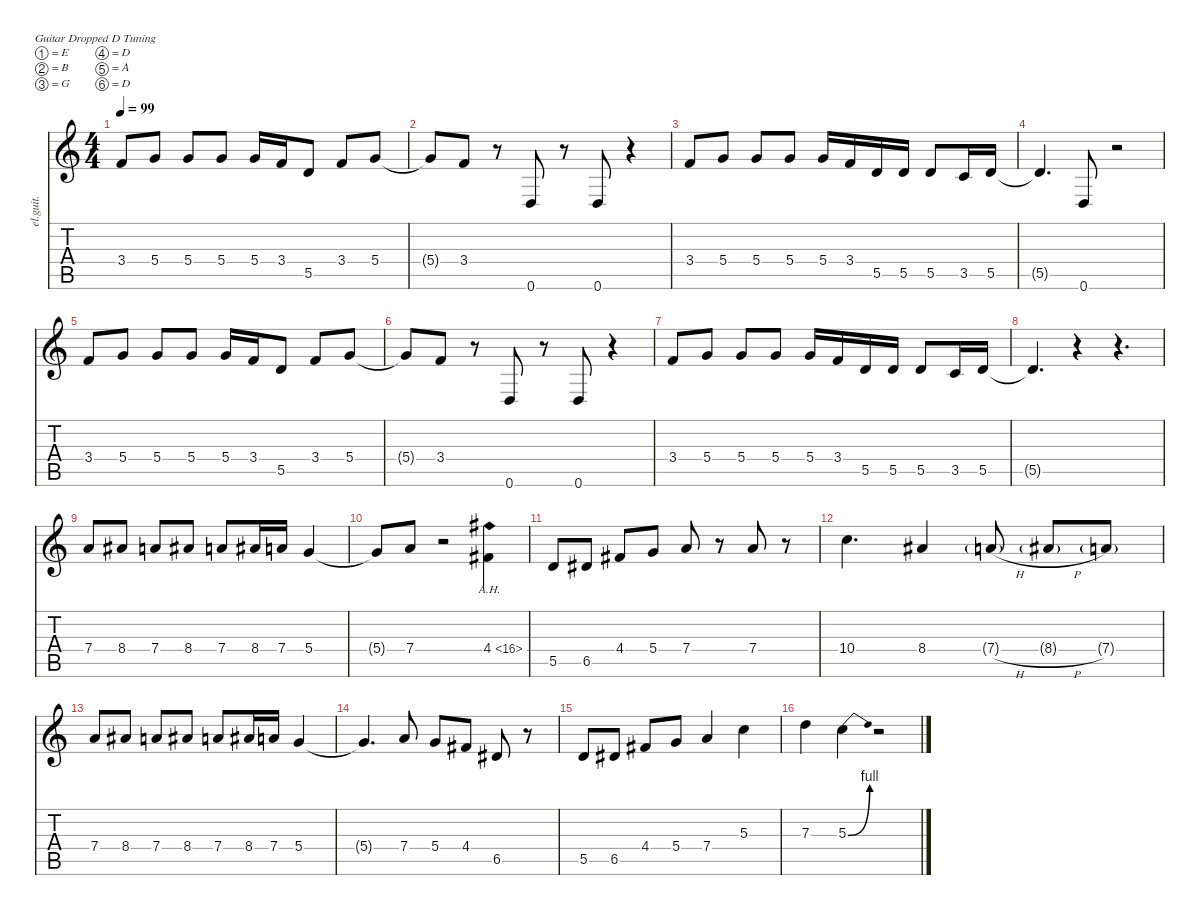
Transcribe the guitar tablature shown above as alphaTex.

\defaultSystemsLayout 4
\hideDynamics
\bracketExtendMode nobrackets
\otherSystemsTrackNameOrientation horizontal
\track ("lead 1" "el.guit.") {instrument electricguitarclean}
\staff {score tabs}
\tuning (E4 B3 G3 D3 A2 D2)
\ts (4 4)
\tempo 99
\clef g2
\ks c
3.4.8{dy f instrument overdrivenguitar beam Up} 5.4.8{beam Up} 5.4.8{beam Up} 5.4.8{beam Up} 5.4.16{beam Up} 3.4.16{beam Up} 5.5.8{beam Up} 3.4.8{beam Up} 5.4.8{beam Up} |
5.4{t}.8{beam Up} 3.4.8{beam Up} r.8{beam Up} 0.6.8{beam Up} r.8{beam Up} 0.6.8{beam Up} r.4{beam Up} |
3.4.8{beam Up} 5.4.8{beam Up} 5.4.8{beam Up} 5.4.8{beam Up} 5.4.16{beam Up} 3.4.16{beam Up} 5.5.16{beam Up} 5.5.16{beam Up} 5.5.8{beam Up} 3.5.16{beam Up} 5.5.16{beam Up} |
5.5{t}.4{d beam Up} 0.6.8{beam Up} r.2{beam Up} |
3.4.8{beam Up} 5.4.8{beam Up} 5.4.8{beam Up} 5.4.8{beam Up} 5.4.16{beam Up} 3.4.16{beam Up} 5.5.8{beam Up} 3.4.8{beam Up} 5.4.8{beam Up} |
5.4{t}.8{beam Up} 3.4.8{beam Up} r.8{beam Up} 0.6.8{beam Up} r.8{beam Up} 0.6.8{beam Up} r.4{beam Up} |
3.4.8{beam Up} 5.4.8{beam Up} 5.4.8{beam Up} 5.4.8{beam Up} 5.4.16{beam Up} 3.4.16{beam Up} 5.5.16{beam Up} 5.5.16{beam Up} 5.5.8{beam Up} 3.5.16{beam Up} 5.5.16{beam Up} |
5.5{t}.4{d beam Up} r.4{beam Up} r.4{d beam Up} |
7.4.8{beam Up} 8.4{acc #}.8{beam Up} 7.4.8{beam Up} 8.4{acc #}.8{beam Up} 7.4.8{beam Up} 8.4{acc #}.16{beam Up} 7.4.16{beam Up} 5.4.4{beam Up} |
5.4{t}.8{beam Up} 7.4.8{beam Up} r.2{beam Up} 4.4{ah 12 acc #}.4{beam Down} |
5.5.8{beam Up} 6.5{acc #}.8{beam Up} 4.4{acc #}.8{beam Up} 5.4.8{beam Up} 7.4.8{beam Up} r.8{beam Up} 7.4.8{beam Up} r.8{beam Up} |
10.4.4{d beam Down} 8.4{acc #}.4{beam Up} 7.4{h g}.8{beam Up} 8.4{h g acc #}.8{beam Up} 7.4{g}.8{beam Up} |
7.4.8{beam Up} 8.4{acc #}.8{beam Up} 7.4.8{beam Up} 8.4{acc #}.8{beam Up} 7.4.8{beam Up} 8.4{acc #}.16{beam Up} 7.4.16{beam Up} 5.4.4{beam Up} |
5.4{t}.4{d beam Up} 7.4.8{beam Up} 5.4.8{beam Up} 4.4{acc #}.8{beam Up} 6.5{acc #}.8{beam Up} r.8{beam Up} |
5.5.8{beam Up} 6.5{acc #}.8{beam Up} 4.4{acc #}.8{beam Up} 5.4.8{beam Up} 7.4.4{beam Up} 5.3.4{beam Down} |
7.3.4{beam Down} 5.3{be (bend 0 0 30 4)}.4{beam Down} r.2{beam Down}
